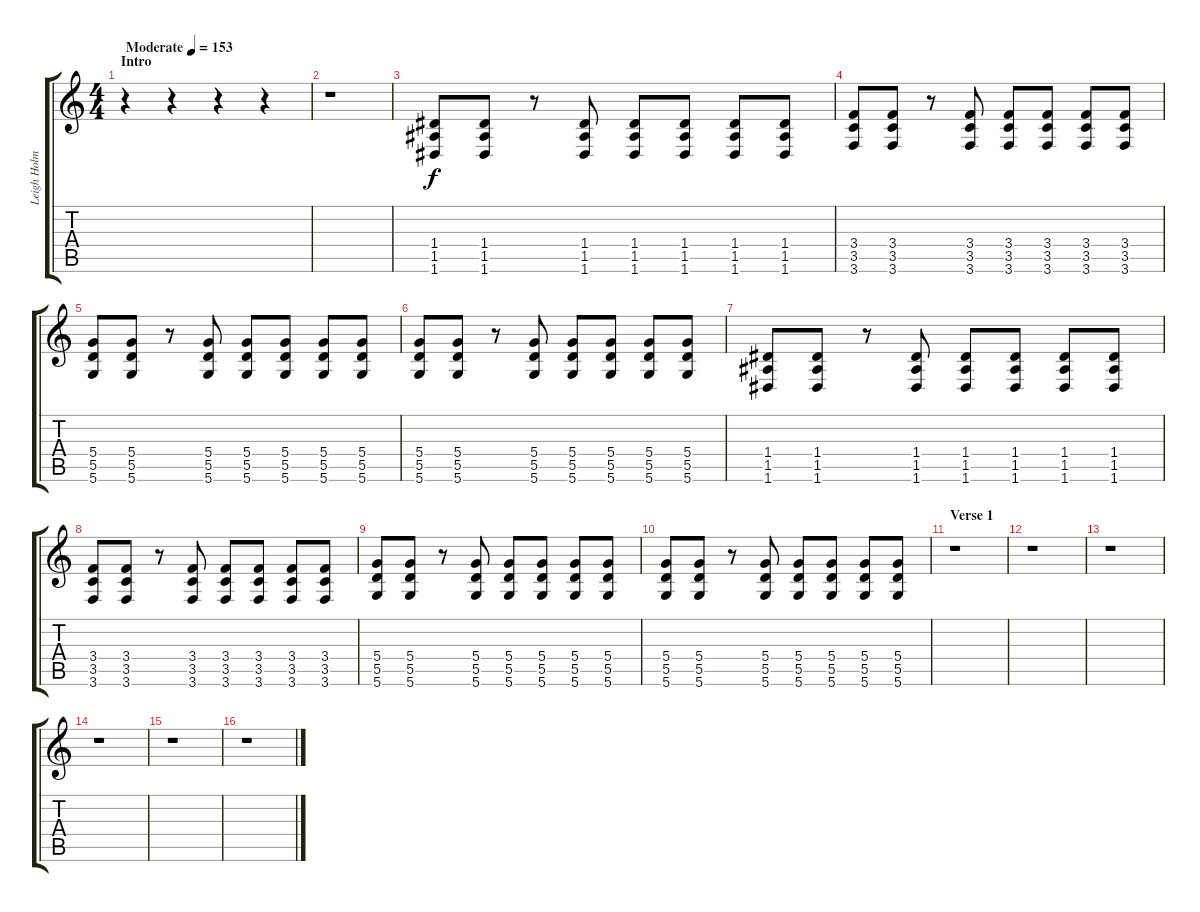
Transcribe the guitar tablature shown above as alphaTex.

\track ("Leigh Holmes" "Leigh Holm") {instrument overdrivenguitar}
\staff {score tabs}
\tuning (E4 B3 G3 D3 A2 D2) {hide}
\ts (4 4)
\section ("" "Intro")
\tempo (153 "Moderate")
\clef g2
\ks c
r.4{dy f instrument overdrivenguitar} r.4 r.4 r.4 |
r.1 |
(1.4 1.5 1.6).8 (1.4 1.5 1.6).8 r.8 (1.4 1.5 1.6).8 (1.4 1.5 1.6).8 (1.4 1.5 1.6).8 (1.4 1.5 1.6).8 (1.4 1.5 1.6).8 |
(3.4 3.5 3.6).8 (3.4 3.5 3.6).8 r.8 (3.4 3.5 3.6).8 (3.4 3.5 3.6).8 (3.4 3.5 3.6).8 (3.4 3.5 3.6).8 (3.4 3.5 3.6).8 |
(5.4 5.5 5.6).8 (5.4 5.5 5.6).8 r.8 (5.4 5.5 5.6).8 (5.4 5.5 5.6).8 (5.4 5.5 5.6).8 (5.4 5.5 5.6).8 (5.4 5.5 5.6).8 |
(5.4 5.5 5.6).8 (5.4 5.5 5.6).8 r.8 (5.4 5.5 5.6).8 (5.4 5.5 5.6).8 (5.4 5.5 5.6).8 (5.4 5.5 5.6).8 (5.4 5.5 5.6).8 |
(1.4 1.5 1.6).8 (1.4 1.5 1.6).8 r.8 (1.4 1.5 1.6).8 (1.4 1.5 1.6).8 (1.4 1.5 1.6).8 (1.4 1.5 1.6).8 (1.4 1.5 1.6).8 |
(3.4 3.5 3.6).8 (3.4 3.5 3.6).8 r.8 (3.4 3.5 3.6).8 (3.4 3.5 3.6).8 (3.4 3.5 3.6).8 (3.4 3.5 3.6).8 (3.4 3.5 3.6).8 |
(5.4 5.5 5.6).8 (5.4 5.5 5.6).8 r.8 (5.4 5.5 5.6).8 (5.4 5.5 5.6).8 (5.4 5.5 5.6).8 (5.4 5.5 5.6).8 (5.4 5.5 5.6).8 |
(5.4 5.5 5.6).8 (5.4 5.5 5.6).8 r.8 (5.4 5.5 5.6).8 (5.4 5.5 5.6).8 (5.4 5.5 5.6).8 (5.4 5.5 5.6).8 (5.4 5.5 5.6).8 |
\section ("" "Verse 1")
r.1 |
r.1 |
r.1 |
r.1 |
r.1 |
r.1
